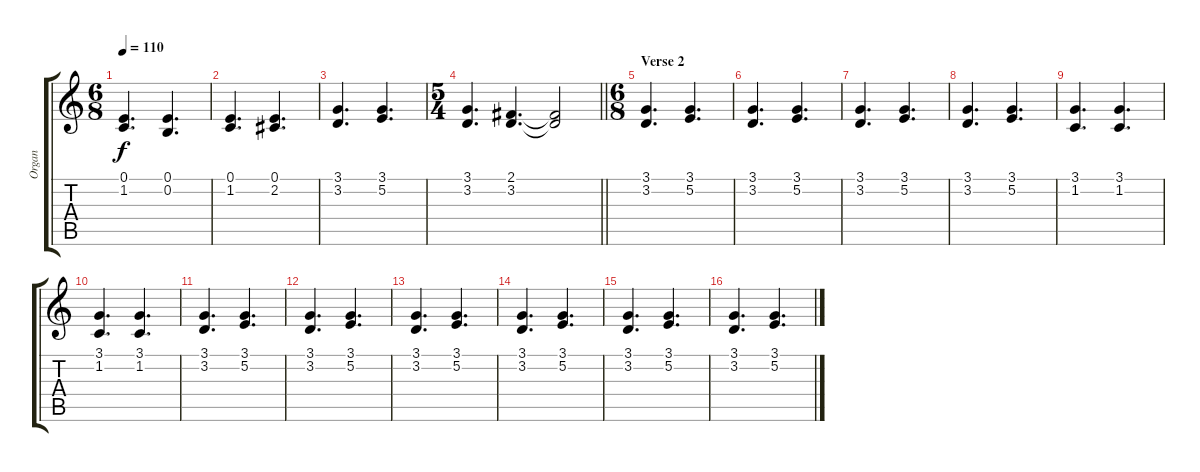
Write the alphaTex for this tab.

\track ("Organ" "Organ") {instrument percussiveorgan}
\staff {score tabs}
\tuning (E4 B3 G3 D3 A2 E2) {hide}
\ts (6 8)
\tempo 110
\clef g2
\ks c
(0.1 1.2).4{d dy f} (0.1 0.2).4{d} |
(0.1 1.2).4{d} (0.1 2.2).4{d} |
(3.1 3.2).4{d} (3.1 5.2).4{d} |
\ts (5 4)
\barLineRight lightlight
(3.1 3.2).4{d} (2.1 3.2).4{d} (2.1{t} 3.2{t}).2 |
\ts (6 8)
\section ("" "Verse 2")
(3.1 3.2).4{d} (3.1 5.2).4{d} |
(3.1 3.2).4{d} (3.1 5.2).4{d} |
(3.1 3.2).4{d} (3.1 5.2).4{d} |
(3.1 3.2).4{d} (3.1 5.2).4{d} |
(3.1 1.2).4{d} (3.1 1.2).4{d} |
(3.1 1.2).4{d} (3.1 1.2).4{d} |
(3.1 3.2).4{d} (3.1 5.2).4{d} |
(3.1 3.2).4{d} (3.1 5.2).4{d} |
(3.1 3.2).4{d} (3.1 5.2).4{d} |
(3.1 3.2).4{d} (3.1 5.2).4{d} |
(3.1 3.2).4{d} (3.1 5.2).4{d} |
(3.1 3.2).4{d} (3.1 5.2).4{d}
